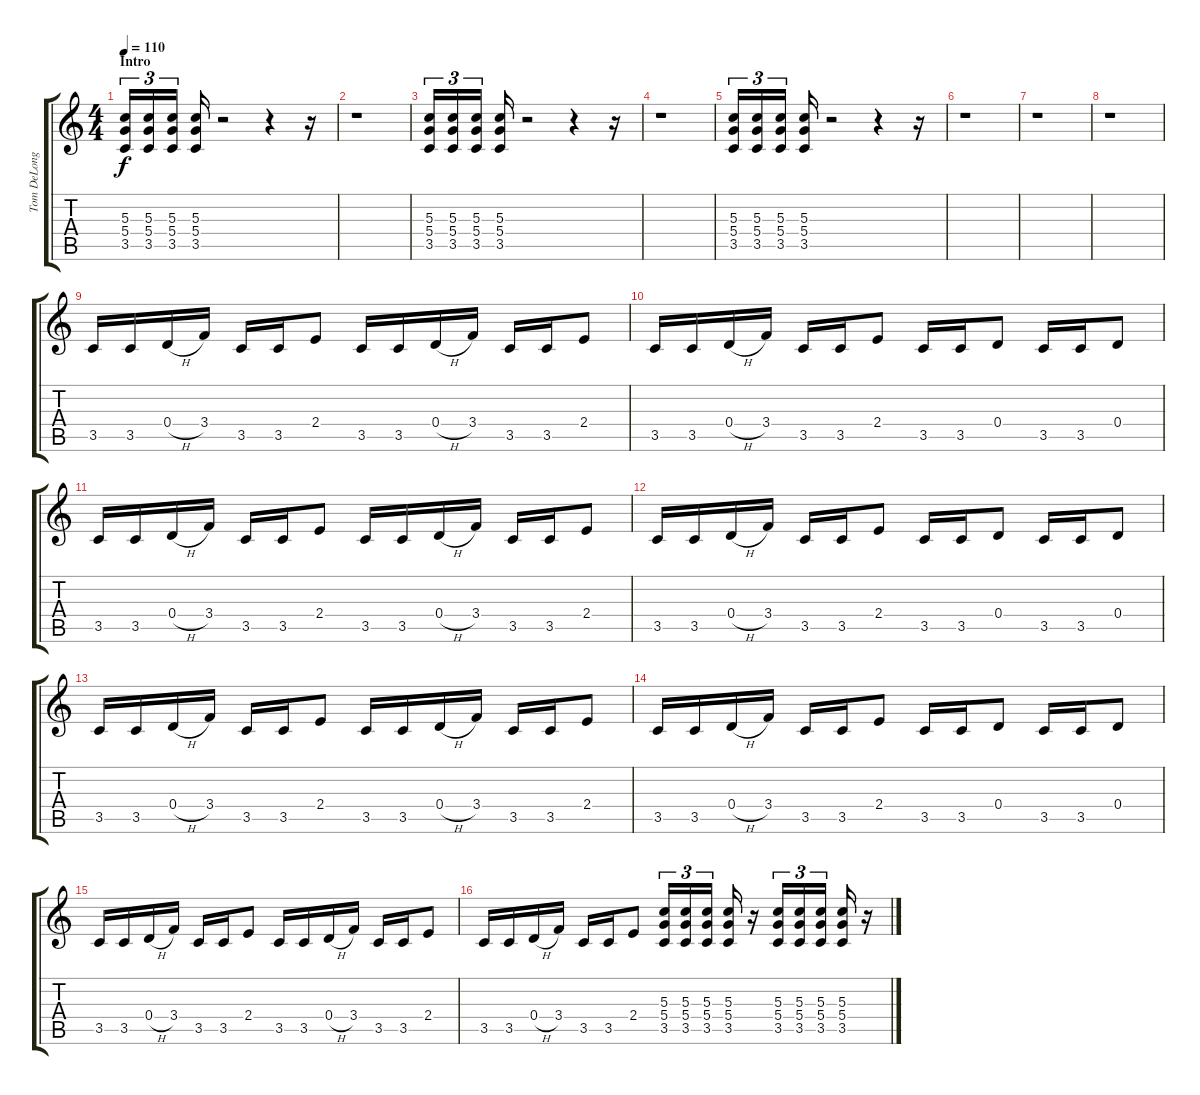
\track ("Tom DeLonge (Guitar 2)" "Tom DeLong") {instrument distortionguitar}
\staff {score tabs}
\tuning (E4 B3 G3 D3 A2 E2) {hide}
\ts (4 4)
\section ("" "Intro")
\tempo 110
\clef g2
\ks c
(5.3 5.4 3.5).16{tu (3 2) dy f instrument distortionguitar} (5.3 5.4 3.5).16{tu (3 2)} (5.3 5.4 3.5).16{tu (3 2)} (5.3 5.4 3.5).16 r.2 r.4 r.16 |
r.1 |
(5.3 5.4 3.5).16{tu (3 2)} (5.3 5.4 3.5).16{tu (3 2)} (5.3 5.4 3.5).16{tu (3 2)} (5.3 5.4 3.5).16 r.2 r.4 r.16 |
r.1 |
(5.3 5.4 3.5).16{tu (3 2)} (5.3 5.4 3.5).16{tu (3 2)} (5.3 5.4 3.5).16{tu (3 2)} (5.3 5.4 3.5).16 r.2 r.4 r.16 |
r.1 |
r.1 |
r.1 |
3.5.16{instrument electricguitarmuted} 3.5.16 0.4{h}.16{instrument distortionguitar} 3.4.16 3.5.16{instrument electricguitarmuted} 3.5.16 2.4.8{instrument distortionguitar} 3.5.16{instrument electricguitarmuted} 3.5.16 0.4{h}.16{instrument distortionguitar} 3.4.16 3.5.16{instrument electricguitarmuted} 3.5.16 2.4.8{instrument distortionguitar} |
3.5.16{instrument electricguitarmuted} 3.5.16 0.4{h}.16{instrument distortionguitar} 3.4.16 3.5.16{instrument electricguitarmuted} 3.5.16 2.4.8{instrument distortionguitar} 3.5.16{instrument electricguitarmuted} 3.5.16 0.4.8{instrument distortionguitar} 3.5.16{instrument electricguitarmuted} 3.5.16 0.4.8{instrument distortionguitar} |
3.5.16{instrument electricguitarmuted} 3.5.16 0.4{h}.16{instrument distortionguitar} 3.4.16 3.5.16{instrument electricguitarmuted} 3.5.16 2.4.8{instrument distortionguitar} 3.5.16{instrument electricguitarmuted} 3.5.16 0.4{h}.16{instrument distortionguitar} 3.4.16 3.5.16{instrument electricguitarmuted} 3.5.16 2.4.8{instrument distortionguitar} |
3.5.16{instrument electricguitarmuted} 3.5.16 0.4{h}.16{instrument distortionguitar} 3.4.16 3.5.16{instrument electricguitarmuted} 3.5.16 2.4.8{instrument distortionguitar} 3.5.16{instrument electricguitarmuted} 3.5.16 0.4.8{instrument distortionguitar} 3.5.16{instrument electricguitarmuted} 3.5.16 0.4.8{instrument distortionguitar} |
3.5.16{instrument electricguitarmuted} 3.5.16 0.4{h}.16{instrument distortionguitar} 3.4.16 3.5.16{instrument electricguitarmuted} 3.5.16 2.4.8{instrument distortionguitar} 3.5.16{instrument electricguitarmuted} 3.5.16 0.4{h}.16{instrument distortionguitar} 3.4.16 3.5.16{instrument electricguitarmuted} 3.5.16 2.4.8{instrument distortionguitar} |
3.5.16{instrument electricguitarmuted} 3.5.16 0.4{h}.16{instrument distortionguitar} 3.4.16 3.5.16{instrument electricguitarmuted} 3.5.16 2.4.8{instrument distortionguitar} 3.5.16{instrument electricguitarmuted} 3.5.16 0.4.8{instrument distortionguitar} 3.5.16{instrument electricguitarmuted} 3.5.16 0.4.8{instrument distortionguitar} |
3.5.16{instrument electricguitarmuted} 3.5.16 0.4{h}.16{instrument distortionguitar} 3.4.16 3.5.16{instrument electricguitarmuted} 3.5.16 2.4.8{instrument distortionguitar} 3.5.16{instrument electricguitarmuted} 3.5.16 0.4{h}.16{instrument distortionguitar} 3.4.16 3.5.16{instrument electricguitarmuted} 3.5.16 2.4.8{instrument distortionguitar} |
3.5.16{instrument electricguitarmuted} 3.5.16 0.4{h}.16{instrument distortionguitar} 3.4.16 3.5.16{instrument electricguitarmuted} 3.5.16 2.4.8{instrument distortionguitar} (5.3 5.4 3.5).16{tu (3 2)} (5.3 5.4 3.5).16{tu (3 2)} (5.3 5.4 3.5).16{tu (3 2)} (5.3 5.4 3.5).16 r.16 (5.3 5.4 3.5).16{tu (3 2)} (5.3 5.4 3.5).16{tu (3 2)} (5.3 5.4 3.5).16{tu (3 2)} (5.3 5.4 3.5).16 r.16
